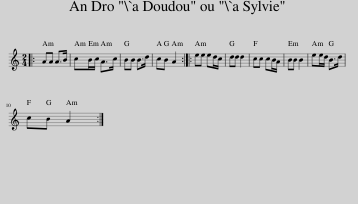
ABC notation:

X:1
L:1/8
M:2/4
I:linebreak $
K:C
V:1 treble
V:1
|: AA A>B | cB/c/ A>c | BB B>d | cB A2 :: ee ed/c/ | %5
 dd d2 | cc cB/A/ | BB B2 | ee/d/ B>d |$ cB A2 :| %10
